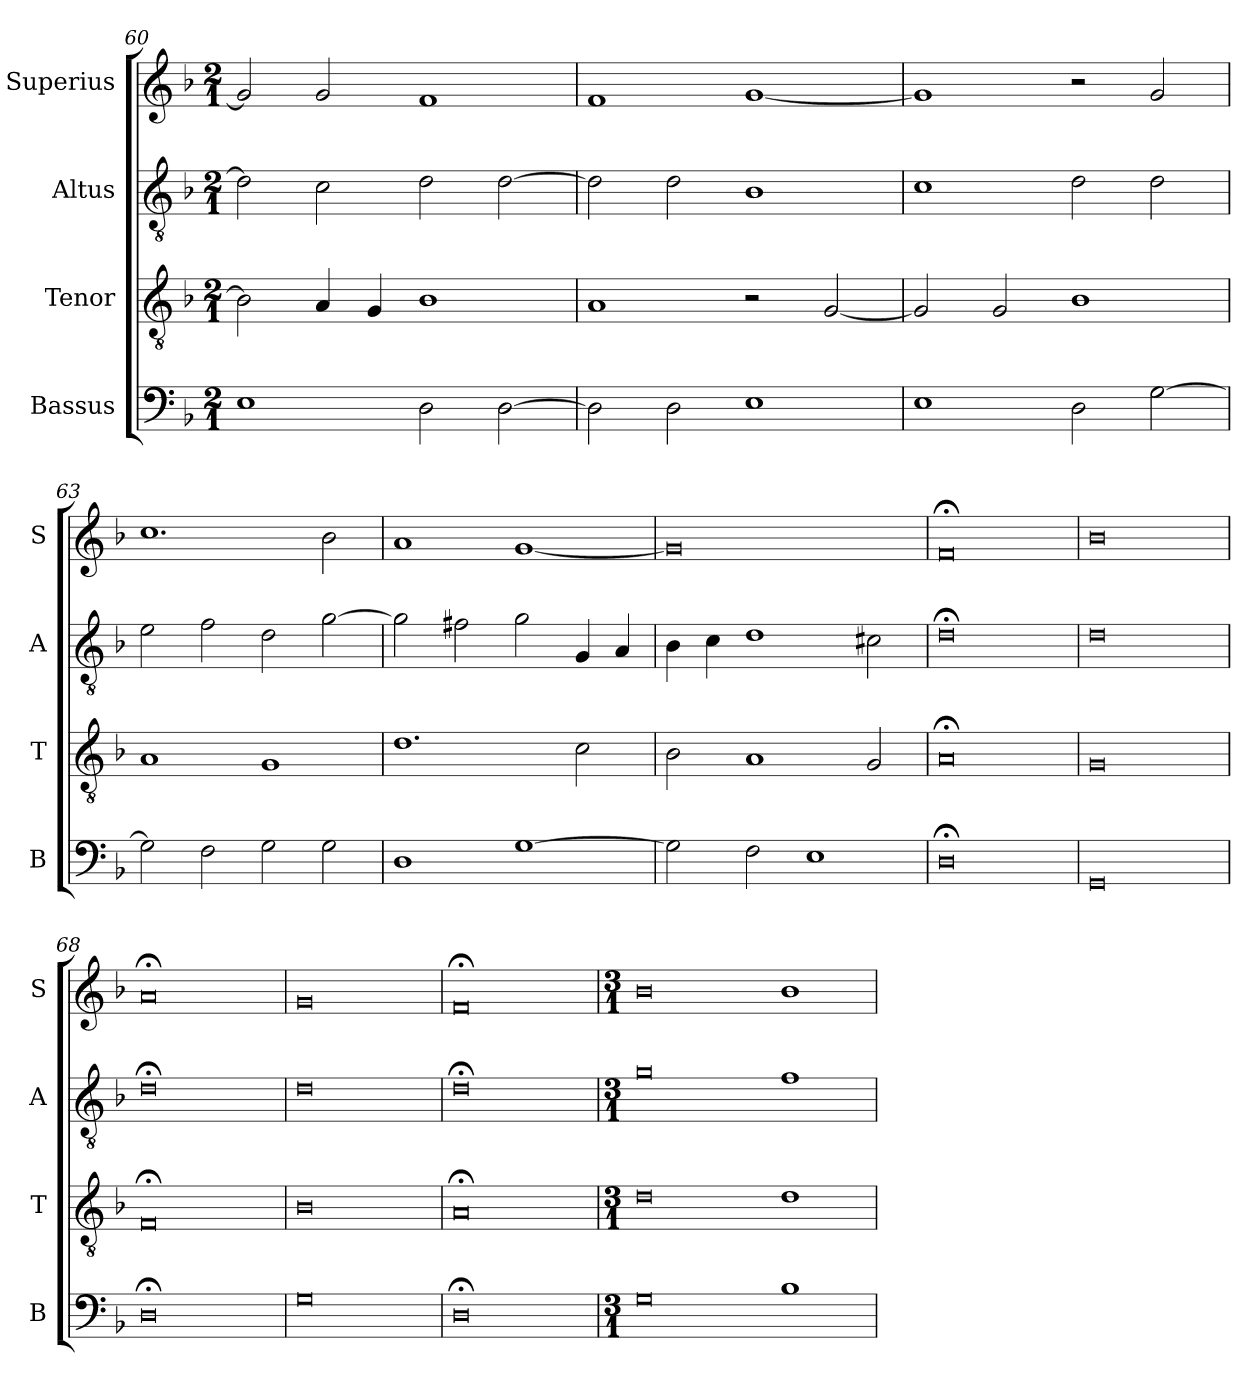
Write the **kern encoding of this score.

**kern	**kern	**kern	**kern
*part4	*part3	*part2	*part1
*staff4	*staff3	*staff2	*staff1
*I"Bassus	*I"Tenor	*I"Altus	*I"Superius
*I'B	*I'T	*I'A	*I'S
*clefF4	*clefGv2	*clefGv2	*clefG2
*k[b-]	*k[b-]	*k[b-]	*k[b-]
*F:	*F:	*F:	*F:
*M2/1	*M2/1	*M2/1	*M2/1
=60	=60	=60	=60
1E	2B-]	2d]	2g]
.	4A	2c	2g
.	4G	.	.
2D	1B-	2d	1f
[2D	.	[2d	.
=61	=61	=61	=61
2D]	1A	2d]	1f
2D	.	2d	.
1E	2r	1B-	[1g
.	[2G	.	.
=62	=62	=62	=62
1E	2G]	1c	1g]
.	2G	.	.
2D	1B-	2d	2r
[2G	.	2d	2g
=63	=63	=63	=63
2G]	1A	2e	1.cc
2F	.	2f	.
2G	1G	2d	.
2G	.	[2g	2b-
=64	=64	=64	=64
1D	1.d	2g]	1a
.	.	2f#X	.
[1G	.	2g	[1g
.	2c	4G	.
.	.	4A	.
=65	=65	=65	=65
2G]	2B-	4B-	0g]
.	.	4c	.
2F	1A	1d	.
1E	.	.	.
.	2G	2c#X	.
=66	=66	=66	=66
0D;<	0A;<	0d;<	0f;<
=67	=67	=67	=67
0GG	0G	0d	0b-
=68	=68	=68	=68
0D;<	0F;<	0d;<	0a;<
=69	=69	=69	=69
0G	0B-	0d	0g
=70	=70	=70	=70
0D;<	0A;<	0d;<	0f;<
=71	=71	=71	=71
*M3/1	*M3/1	*M3/1	*M3/1
0G	0d	0g	0b-
1B-	1d	1f	1b-
=	=	=	=
*-	*-	*-	*-
